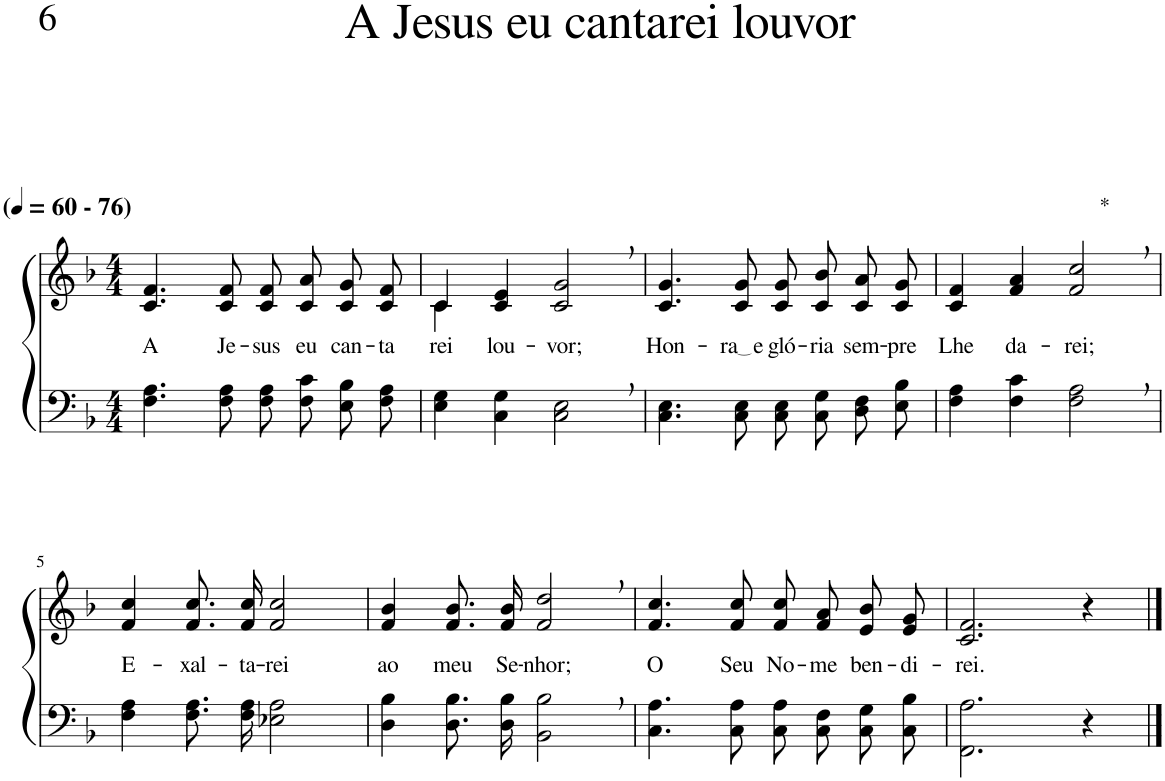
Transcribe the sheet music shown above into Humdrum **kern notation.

**kern	**kern	**text
*part2	*part1	*part1
*staff2	*staff1	*staff1
*I"Parte III e IV	*I"Parte I e II	*
*clefF4	*clefG2	*
*Trd-1c-2	*Trd-1c-2	*
*k[b-]	*k[b-]	*
*M4/4	*M4/4	*
*MM60	*MM60	*
=1	=1	=1
!	!LO:TX:a:B:t=(	!
!	!LO:TX:a:B:t=- 76)	!
!	!	!LO:LY:b
4.F\ 4.A\	4.c/ 4.f/	A
!	!	!LO:LY:b
8F\ 8A\	8c/ 8f/	Je-
!	!	!LO:LY:b
8F\ 8A\L	8c/ 8f/L	-sus
!	!	!LO:LY:b
8F\ 8c\J	8c/ 8a/J	eu
!	!	!LO:LY:b
8E\ 8B-\L	8c/ 8g/L	can-
!	!	!LO:LY:b
8F\ 8A\J	8c/ 8f/J	-ta-
=2	=2	=2
*	*^	*
!	!	!	!LO:LY:b
4E\ 4G\	4c/	4c\	-rei
!	!	!	!LO:LY:b
4C\ 4G\	4c/ 4e/	2.ryy	lou-
!	!	!	!LO:LY:b
2C\, 2E\,	2c/, 2g/,	.	-vor;
*	*v	*v	*
=3	=3	=3
!	!	!LO:LY:b
4.C\ 4.E\	4.c/ 4.g/	Hon-
!	!	!LO:LY:b
8C\ 8E\	8c/ 8g/	ra e
!	!	!LO:LY:b
8C\ 8E\L	8c/ 8g/L	gló-
!	!	!LO:LY:b
8C\ 8G\J	8c/ 8b-/J	-ria
!	!	!LO:LY:b
8D\ 8F\L	8c/ 8a/L	sem-
!	!	!LO:LY:b
8E\ 8B-\J	8c/ 8g/J	-pre
=4	=4	=4
!	!	!LO:LY:b
4F\ 4A\	4c/ 4f/	Lhe
!	!	!LO:LY:b
4F\ 4c\	4f/ 4a/	da-
!	!LO:TX:a:t=*	!
!	!	!LO:LY:b
2F\, 2A\,	2f/, 2cc/,	-rei;
!!LO:LB:g=z
=5	=5	=5
!	!	!LO:LY:b
4F\ 4A\	4f/ 4cc/	E-
!	!	!LO:LY:b
8.F\ 8.A\L	8.f/ 8.cc/L	-xal-
!	!	!LO:LY:b
16F\ 16A\Jk	16f/ 16cc/Jk	-ta-
!	!	!LO:LY:b
2E-X\ 2A\	2f/ 2cc/	-rei
=6	=6	=6
!	!	!LO:LY:b
4D\ 4B-\	4f/ 4b-/	ao
!	!	!LO:LY:b
8.D\ 8.B-\L	8.f/ 8.b-/L	meu
!	!	!LO:LY:b
16D\ 16B-\Jk	16f/ 16b-/Jk	Se-
!	!	!LO:LY:b
2BB-\, 2B-\,	2f/, 2dd/,	-nhor;
=7	=7	=7
!	!	!LO:LY:b
4.C\ 4.A\	4.f/ 4.cc/	O
!	!	!LO:LY:b
8C\ 8A\	8f/ 8cc/	Seu
!	!	!LO:LY:b
8C\ 8A\L	8f/ 8cc/L	No-
!	!	!LO:LY:b
8C\ 8F\J	8f/ 8a/J	-me
!	!	!LO:LY:b
8C\ 8G\L	8e/ 8b-/L	ben-
!	!	!LO:LY:b
8C\ 8B-\J	8e/ 8g/J	-di-
=8	=8	=8
!	!	!LO:LY:b
2.FF\ 2.A\	2.c/ 2.f/	-rei.
4r	4r	.
==	==	==
*-	*-	*-
